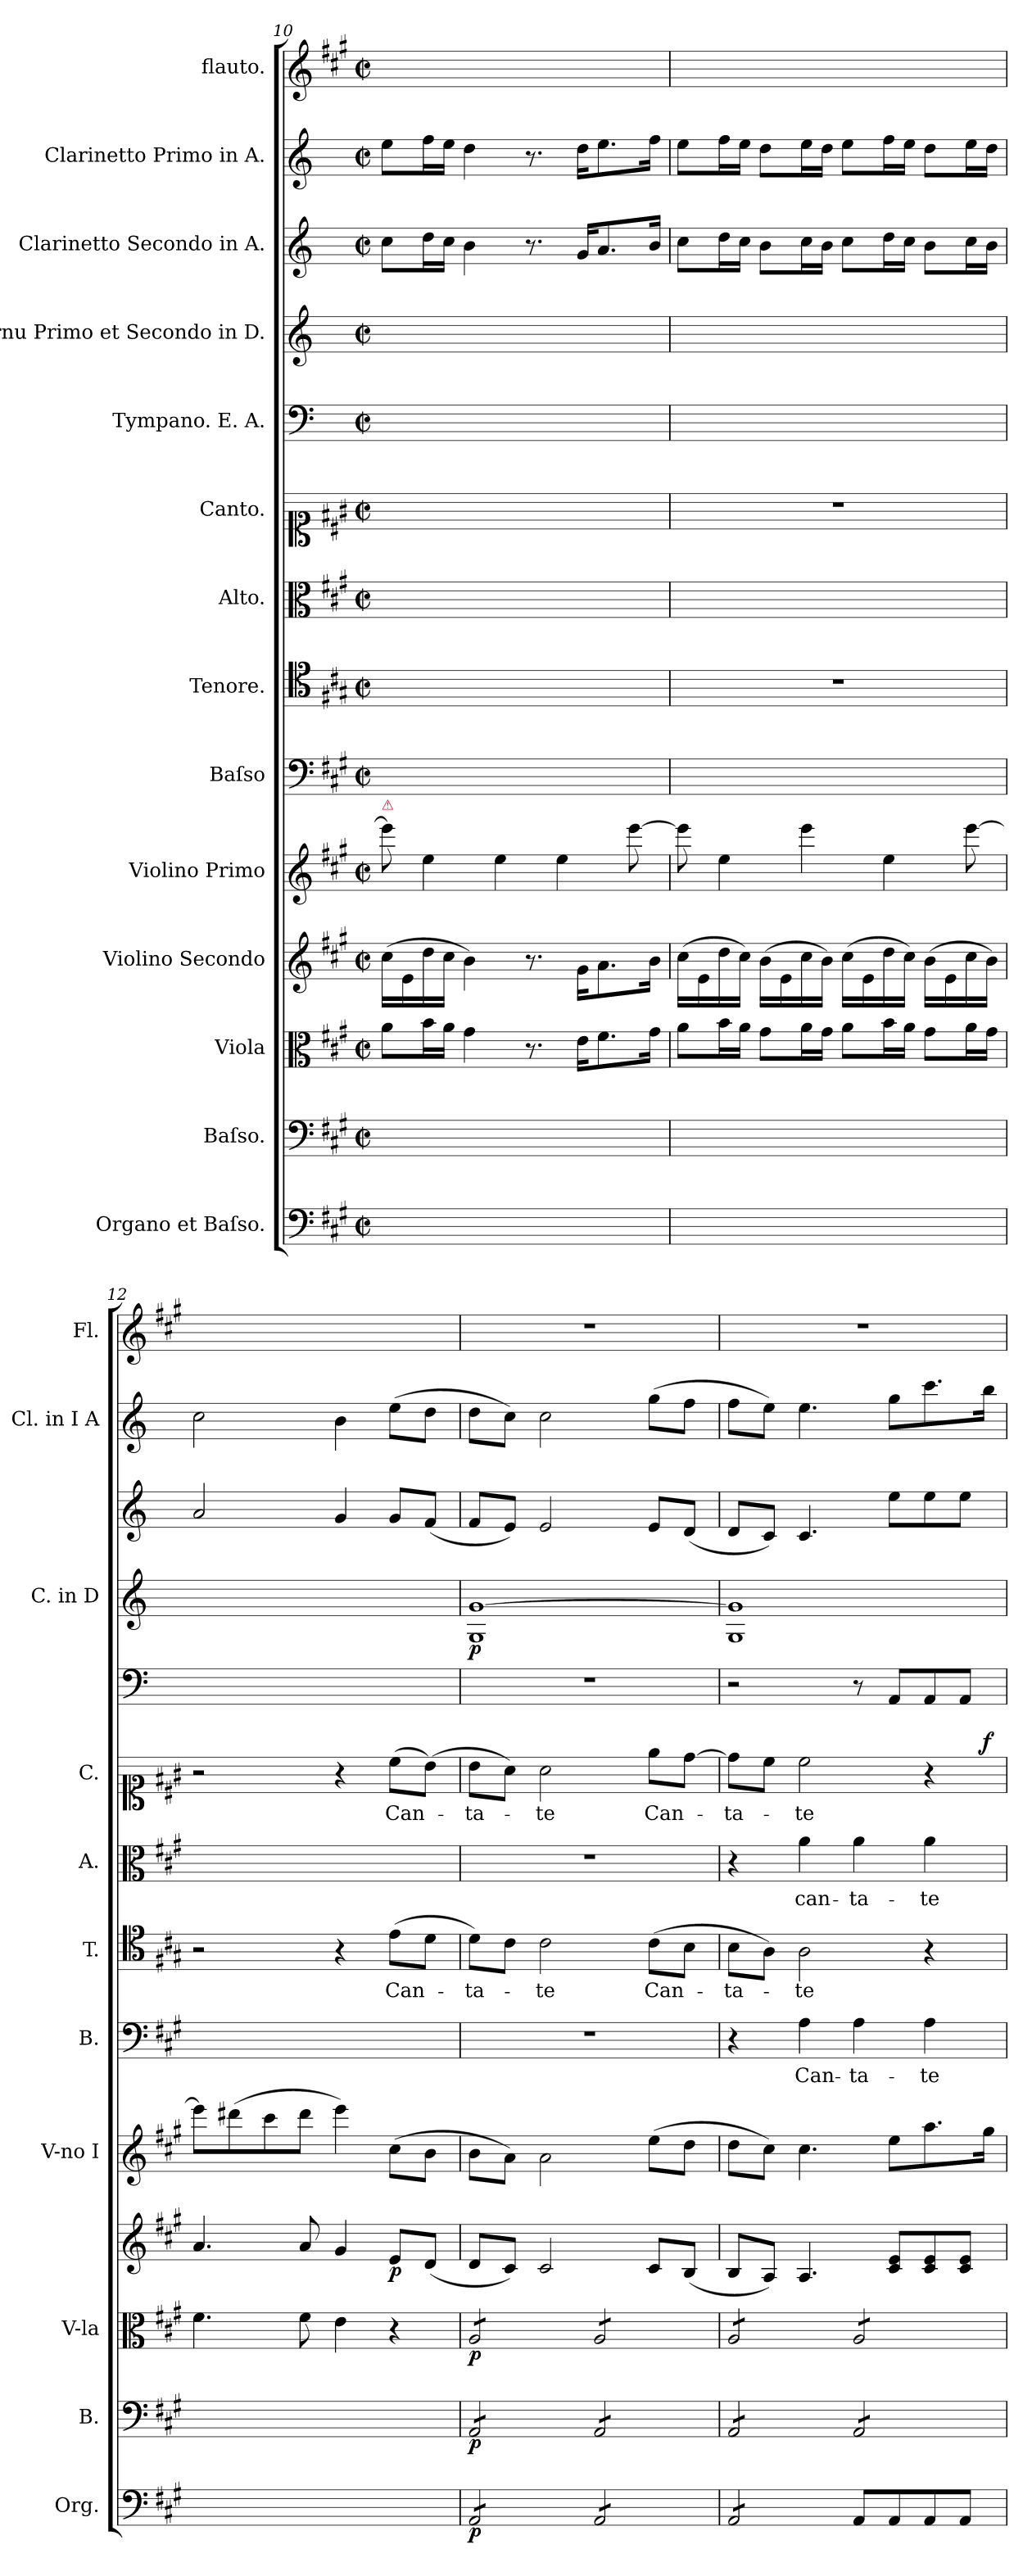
**kern	**dynam	**kern	**dynam	**kern	**dynam	**kern	**dynam	**kern	**kern	**text	**kern	**text	**kern	**text	**kern	**text	**dynam	**kern	**kern	**dynam	**kern	**kern	**kern
*part14	*part14	*part13	*part13	*part12	*part12	*part11	*part11	*part10	*part9	*part9	*part8	*part8	*part7	*part7	*part6	*part6	*part6	*part5	*part4	*part4	*part3	*part2	*part1
*staff14	*staff14	*staff13	*staff13	*staff12	*staff12	*staff11	*staff11	*staff10	*staff9	*staff9	*staff8	*staff8	*staff7	*staff7	*staff6	*staff6	*staff6	*staff5	*staff4	*staff4	*staff3	*staff2	*staff1
*I"Organo et Baſso.	*	*I"Baſso.	*	*I"Viola	*	*I"Violino Secondo	*	*I"Violino Primo	*I"Baſso	*	*I"Tenore.	*	*I"Alto.	*	*I"Canto.	*	*	*I"Tympano. E. A.	*I"Cornu Primo et Secondo in D.	*	*I"Clarinetto Secondo in A.	*I"Clarinetto Primo in A.	*I"flauto.
*I'Org.	*	*I'B.	*	*I'V-la	*	*	*	*I'V-no I	*I'B.	*	*I'T.	*	*I'A.	*	*I'C.	*	*	*	*I'C. in D	*	*	*I'Cl. in I A	*I'Fl.
*clefF4	*	*clefF4	*	*clefC3	*	*clefG2	*	*clefG2	*clefF4	*	*clefC4	*	*clefC3	*	*clefC1	*	*	*clefF4	*clefG2	*	*clefG2	*clefG2	*clefG2
*	*	*	*	*	*	*	*	*	*	*	*	*	*	*	*	*	*	*	*ITrd6c10	*	*ITrd2c3	*ITrd2c3	*
*k[f#c#g#]	*	*k[f#c#g#]	*	*k[f#c#g#]	*	*k[f#c#g#]	*	*k[f#c#g#]	*k[f#c#g#]	*	*k[f#c#g#]	*	*k[f#c#g#]	*	*k[f#c#g#]	*	*	*k[]	*k[f#c#]	*	*k[f#c#g#]	*k[f#c#g#]	*k[f#c#g#]
*M2/2	*	*M2/2	*	*M2/2	*	*M2/2	*	*M2/2	*M2/2	*	*M2/2	*	*M2/2	*	*M2/2	*	*	*M2/2	*M2/2	*	*M2/2	*M2/2	*M2/2
*met(c|)	*	*met(c|)	*	*met(c|)	*	*met(c|)	*	*met(c|)	*met(c|)	*	*met(c|)	*	*met(c|)	*	*met(c|)	*	*	*met(c|)	*met(c|)	*	*met(c|)	*met(c|)	*met(c|)
=10	=10	=10	=10	=10	=10	=10	=10	=10	=10	=10	=10	=10	=10	=10	=10	=10	=10	=10	=10	=10	=10	=10	=10
!	!	!	!	!	!	!	!	!LO:TX:a:color=crimson:t=⚠	!	!	!	!	!	!	!	!	!	!	!	!	!	!	!
1ryy	.	1ryy	.	8a\L	.	(16cc#\LL	.	8eee\]	1ryy	.	1ryy	.	1ryy	.	1ryy	.	.	1ryy	1ryy	.	8a\L	8cc#\L	1ryy
.	.	.	.	.	.	16e\	.	.	.	.	.	.	.	.	.	.	.	.	.	.	.	.	.
.	.	.	.	16b\L	.	16dd\	.	4ee\	.	.	.	.	.	.	.	.	.	.	.	.	16b\L	16dd\L	.
.	.	.	.	16a\JJ	.	16cc#\JJ	.	.	.	.	.	.	.	.	.	.	.	.	.	.	16a\JJ	16cc#\JJ	.
.	.	.	.	4g#\	.	4b\)	.	.	.	.	.	.	.	.	.	.	.	.	.	.	4g#\	4b\	.
.	.	.	.	.	.	.	.	4ee\	.	.	.	.	.	.	.	.	.	.	.	.	.	.	.
.	.	.	.	8.r	.	8.r	.	.	.	.	.	.	.	.	.	.	.	.	.	.	8.r	8.r	.
.	.	.	.	.	.	.	.	4ee\	.	.	.	.	.	.	.	.	.	.	.	.	.	.	.
.	.	.	.	16e\KL	.	16g#\KL	.	.	.	.	.	.	.	.	.	.	.	.	.	.	16e/KL	16b\KL	.
.	.	.	.	8.f#\	.	8.a\	.	.	.	.	.	.	.	.	.	.	.	.	.	.	8.f#/	8.cc#\	.
.	.	.	.	.	.	.	.	[8eee\	.	.	.	.	.	.	.	.	.	.	.	.	.	.	.
.	.	.	.	16g#\Jk	.	16b\Jk	.	.	.	.	.	.	.	.	.	.	.	.	.	.	16g#/Jk	16dd\Jk	.
=11	=11	=11	=11	=11	=11	=11	=11	=11	=11	=11	=11	=11	=11	=11	=11	=11	=11	=11	=11	=11	=11	=11	=11
1ryy	.	1ryy	.	8a\L	.	(16cc#\LL	.	8eee\]	1ryy	.	1r	.	1ryy	.	1r	.	.	1ryy	1ryy	.	8a\L	8cc#\L	1ryy
.	.	.	.	.	.	16e\	.	.	.	.	.	.	.	.	.	.	.	.	.	.	.	.	.
.	.	.	.	16b\L	.	16dd\	.	4ee\	.	.	.	.	.	.	.	.	.	.	.	.	16b\L	16dd\L	.
.	.	.	.	16a\JJ	.	16cc#\JJ)	.	.	.	.	.	.	.	.	.	.	.	.	.	.	16a\JJ	16cc#\JJ	.
.	.	.	.	8g#\L	.	(16b\LL	.	.	.	.	.	.	.	.	.	.	.	.	.	.	8g#\L	8b\L	.
.	.	.	.	.	.	16e\	.	.	.	.	.	.	.	.	.	.	.	.	.	.	.	.	.
.	.	.	.	16a\L	.	16cc#\	.	4eee\	.	.	.	.	.	.	.	.	.	.	.	.	16a\L	16cc#\L	.
.	.	.	.	16g#\JJ	.	16b\JJ)	.	.	.	.	.	.	.	.	.	.	.	.	.	.	16g#\JJ	16b\JJ	.
.	.	.	.	8a\L	.	(16cc#\LL	.	.	.	.	.	.	.	.	.	.	.	.	.	.	8a\L	8cc#\L	.
.	.	.	.	.	.	16e\	.	.	.	.	.	.	.	.	.	.	.	.	.	.	.	.	.
.	.	.	.	16b\L	.	16dd\	.	4ee\	.	.	.	.	.	.	.	.	.	.	.	.	16b\L	16dd\L	.
.	.	.	.	16a\JJ	.	16cc#\JJ)	.	.	.	.	.	.	.	.	.	.	.	.	.	.	16a\JJ	16cc#\JJ	.
.	.	.	.	8g#\L	.	(16b\LL	.	.	.	.	.	.	.	.	.	.	.	.	.	.	8g#\L	8b\L	.
.	.	.	.	.	.	16e\	.	.	.	.	.	.	.	.	.	.	.	.	.	.	.	.	.
.	.	.	.	16a\L	.	16cc#\	.	[8eee\	.	.	.	.	.	.	.	.	.	.	.	.	16a\L	16cc#\L	.
.	.	.	.	16g#\JJ	.	16b\JJ)	.	.	.	.	.	.	.	.	.	.	.	.	.	.	16g#\JJ	16b\JJ	.
=12	=12	=12	=12	=12	=12	=12	=12	=12	=12	=12	=12	=12	=12	=12	=12	=12	=12	=12	=12	=12	=12	=12	=12
1ryy	.	1ryy	.	4.f#\	.	4.a/	.	8eee\L]	1ryy	.	2r	.	1ryy	.	2r	.	.	1ryy	1ryy	.	2f#/	2a\	1ryy
.	.	.	.	.	.	.	.	(8ddd#X\	.	.	.	.	.	.	.	.	.	.	.	.	.	.	.
.	.	.	.	.	.	.	.	8ccc#\	.	.	.	.	.	.	.	.	.	.	.	.	.	.	.
.	.	.	.	8f#\	.	8a/	.	8ddd#\J	.	.	.	.	.	.	.	.	.	.	.	.	.	.	.
.	.	.	.	4e\	.	4g#/	.	4eee\)	.	.	4r	.	.	.	4r	.	.	.	.	.	4e/	4g#\	.
.	.	.	.	4r	.	8e/L	p	(8cc#\L	.	.	(8e\L	Can-	.	.	(8cc#\L	Can-	.	.	.	.	8e/L	(8cc#\L	.
.	.	.	.	.	.	(8d/J	.	8b\J	.	.	8d\J	.	.	.	(8b\J)	.	.	.	.	.	(8d/J	8b\J	.
=13	=13	=13	=13	=13	=13	=13	=13	=13	=13	=13	=13	=13	=13	=13	=13	=13	=13	=13	=13	=13	=13	=13	=13
*tremolo	*	*	*	*	*	*	*	*	*	*	*	*	*	*	*	*	*	*	*	*	*	*	*
*	*	*tremolo	*	*	*	*	*	*	*	*	*	*	*	*	*	*	*	*	*	*	*	*	*
*	*	*	*	*tremolo	*	*	*	*	*	*	*	*	*	*	*	*	*	*	*	*	*	*	*
8AA/L	p	8AA/L	p	8A/L	p	8d/L	.	8b\L	1r	.	8d\L)	-ta-	1r	.	8b\L	-ta-	.	1r	1AA [1A	p	8d/L	8b\L	1r
8AA/	.	8AA/	.	8A/	.	8c#/J)	.	8a\J)	.	.	8c#\J	.	.	.	8a\J)	.	.	.	.	.	8c#/J)	8a\J)	.
8AA/	.	8AA/	.	8A/	.	2c#/	.	2a\	.	.	2c#\	-te	.	.	2a\	-te	.	.	.	.	2c#/	2a\	.
8AA/J	.	8AA/J	.	8A/J	.	.	.	.	.	.	.	.	.	.	.	.	.	.	.	.	.	.	.
8AA/L	.	8AA/L	.	8A/L	.	.	.	.	.	.	.	.	.	.	.	.	.	.	.	.	.	.	.
8AA/	.	8AA/	.	8A/	.	.	.	.	.	.	.	.	.	.	.	.	.	.	.	.	.	.	.
!	!	!	!	!	!	!	!	!	!	!	!	!LO:LY:i	!	!	!	!LO:LY:i	!	!	!	!	!	!	!
8AA/	.	8AA/	.	8A/	.	8c#/L	.	(8ee\L	.	.	(8c#\L	Can-	.	.	8ee\L	Can-	.	.	.	.	8c#/L	(8ee\L	.
8AA/J	.	8AA/J	.	8A/J	.	(8B/J	.	8dd\J	.	.	8B\J	.	.	.	[8dd\J	.	.	.	.	.	(8B/J	8dd\J	.
=14	=14	=14	=14	=14	=14	=14	=14	=14	=14	=14	=14	=14	=14	=14	=14	=14	=14	=14	=14	=14	=14	=14	=14
!	!	!	!	!	!	!	!	!	!	!	!	!LO:LY:i	!	!	!	!LO:LY:i	!	!	!	!	!	!	!
*	*	*	*	*	*	*	*	*	*	*	*	*	*	*	*^	*	*	*	*	*	*	*	*
8AA/L	.	8AA/L	.	8A/L	.	8B/L	.	8dd\L	4r	.	8B\L	-ta-	4r	.	8dd\L]	2...ryy	-ta-	.	2r	1AA 1A]	.	8B/L	8dd\L	1r
8AA/	.	8AA/	.	8A/	.	8A/J)	.	8cc#\J)	.	.	8A\J)	.	.	.	8cc#\J	.	.	.	.	.	.	8A/J)	8cc#\J)	.
!	!	!	!	!	!	!	!	!	!	!	!	!LO:LY:i	!	!	!	!	!LO:LY:i	!	!	!	!	!	!	!
8AA/	.	8AA/	.	8A/	.	4.A/	.	4.cc#\	4A\	Can-	2A\	-te	4a\	can-	2cc#\	.	-te	.	.	.	.	4.A/	4.cc#\	.
8AA/J	.	8AA/J	.	8A/J	.	.	.	.	.	.	.	.	.	.	.	.	.	.	.	.	.	.	.	.
*Xtremolo	*	*	*	*	*	*	*	*	*	*	*	*	*	*	*	*	*	*	*	*	*	*	*	*
8AA/L	.	8AA/L	.	8A/L	.	.	.	.	4A\	-ta-	.	.	4a\	-ta-	.	.	.	.	8r	.	.	.	.	.
8AA/	.	8AA/	.	8A/	.	8c#/ 8e/L	.	8ee\L	.	.	.	.	.	.	.	.	.	.	8AA/L	.	.	8cc#\L	8ee\L	.
8AA/	.	8AA/	.	8A/	.	8c#/ 8e/	.	8.aa\	4A\	-te	4r	.	4a\	-te	4r	.	.	.	8AA/	.	.	8cc#\	8.aa\	.
8AA/J	.	8AA/J	.	8A/J	.	8c#/ 8e/J	.	.	.	.	.	.	.	.	.	.	.	.	8AA/J	.	.	8cc#\J	.	.
*	*	*	*	*Xtremolo	*	*	*	*	*	*	*	*	*	*	*	*	*	*	*	*	*	*	*	*
*	*	*Xtremolo	*	*	*	*	*	*	*	*	*	*	*	*	*	*	*	*	*	*	*	*	*	*
!	!	!	!	!	!	!	!	!	!	!	!	!	!	!	!	!	!	!LO:DY:a	!	!	!	!	!	!
.	.	.	.	.	.	.	.	16gg#\Jk	.	.	.	.	.	.	.	16ryy	.	f	.	.	.	.	16gg#\Jk	.
*	*	*	*	*	*	*	*	*	*	*	*	*	*	*	*v	*v	*	*	*	*	*	*	*	*
=	=	=	=	=	=	=	=	=	=	=	=	=	=	=	=	=	=	=	=	=	=	=	=
*-	*-	*-	*-	*-	*-	*-	*-	*-	*-	*-	*-	*-	*-	*-	*-	*-	*-	*-	*-	*-	*-	*-	*-
